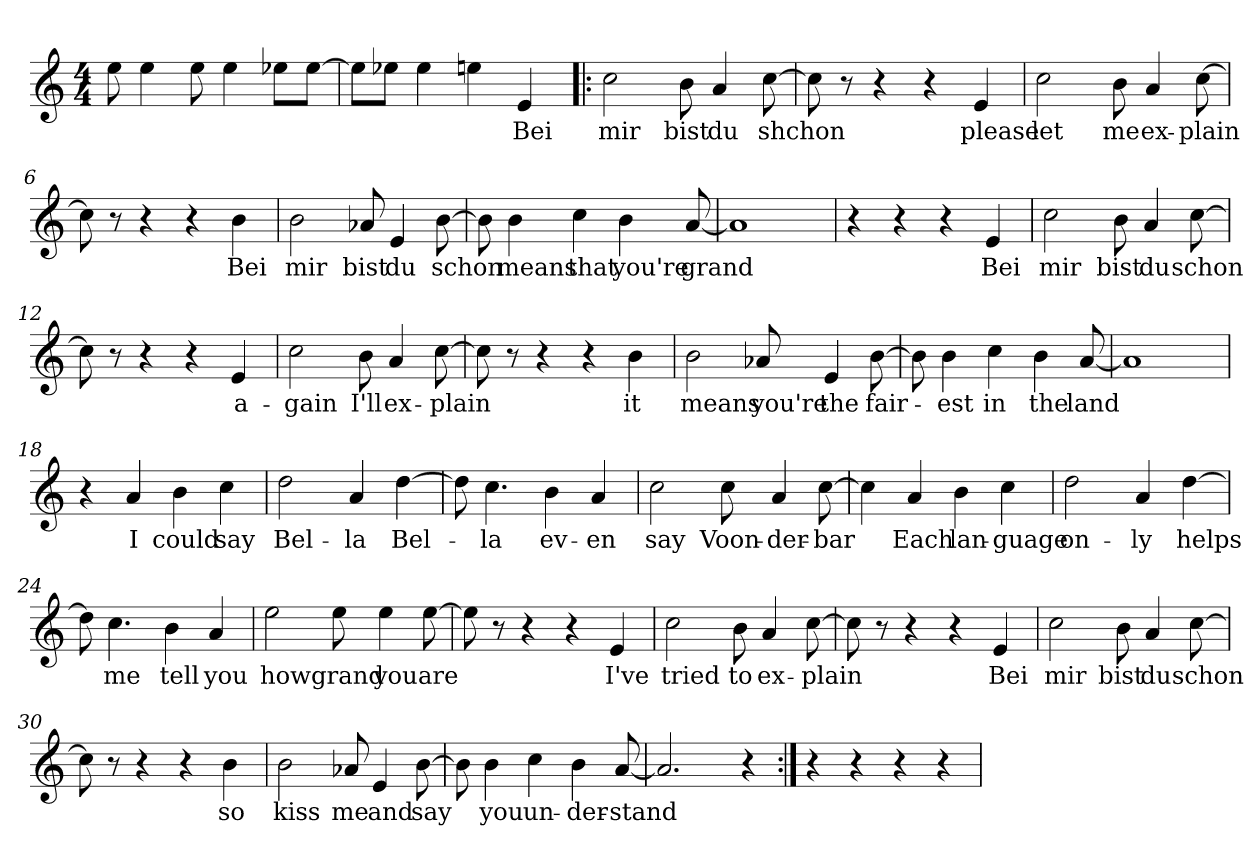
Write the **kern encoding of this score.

**kern	**text
*part1	*part1
*staff1	*staff1
*clefG2	*
*k[]	*
*C:	*
*M4/4	*
=1	=1
8ee\	.
4ee\	.
8ee\	.
4ee\	.
8ee-X\L	.
[8ee-\J	.
=2	=2
8ee-\L]	.
8ee-\J	.
4ee-\	.
4een\	.
4e/	Bei
!!LO:LB:g=z
=3!|:	=3!|:
2cc\	mir
8b\	bist
4a/	du
[8cc\	shchon
=4	=4
8cc\]	.
8r	.
4r	.
4r	.
4e/	please
=5	=5
2cc\	let
8b\	me
4a/	ex-
[8cc\	-plain
=6	=6
8cc\]	.
8r	.
4r	.
4r	.
4b\	Bei
!!LO:LB:g=z
=7	=7
2b\	mir
8a-X/	bist
4e/	du
[8b\	schon
=8	=8
8b\]	.
4b\	means
4cc\	that
4b\	you're
[8a/	grand
=9	=9
1a]	.
=10	=10
4r	.
4r	.
4r	.
4e/	Bei
!!LO:LB:g=z
=11	=11
2cc\	mir
8b\	bist
4a/	du
[8cc\	schon
=12	=12
8cc\]	.
8r	.
4r	.
4r	.
4e/	a-
=13	=13
2cc\	-gain
8b\	I'll
4a/	ex-
[8cc\	-plain
=14	=14
8cc\]	.
8r	.
4r	.
4r	.
4b\	it
!!LO:LB:g=z
=15	=15
2b\	means
8a-X/	you're
4e/	the
[8b\	fair-
=16	=16
8b\]	.
4b\	-est
4cc\	in
4b\	the
[8a/	land
=17	=17
1a]	.
=18	=18
4r	.
4a/	I
4b\	could
4cc\	say
!!LO:LB:g=z
=19	=19
2dd\	Bel-
4a/	-la
[4dd\	Bel-
=20	=20
8dd\]	.
4.cc\	-la
4b\	ev-
4a/	-en
=21	=21
2cc\	say
8cc\	Voon-
4a/	der-
[8cc\	-bar
=22	=22
4cc\]	.
4a/	Each
4b\	lan-
4cc\	-guage
!!LO:LB:g=z
=23	=23
2dd\	on-
4a/	-ly
[4dd\	helps
=24	=24
8dd\]	.
4.cc\	me
4b\	tell
4a/	you
=25	=25
2ee\	how
8ee\	grand
4ee\	you
[8ee\	are
=26	=26
8ee\]	.
8r	.
4r	.
4r	.
4e/	I've
!!LO:LB:g=z
=27	=27
2cc\	tried
8b\	to
4a/	ex-
[8cc\	-plain
=28	=28
8cc\]	.
8r	.
4r	.
4r	.
4e/	Bei
=29	=29
2cc\	mir
8b\	bist
4a/	du
[8cc\	schon
=30	=30
8cc\]	.
8r	.
4r	.
4r	.
4b\	so
!!LO:LB:g=z
=31	=31
2b\	kiss
8a-X/	me
4e/	and
[8b\	say
=32	=32
8b\]	.
4b\	you
4cc\	un-
4b\	-der-
[8a/	-stand
=33	=33
2.a/]	.
4r	.
=34:|!	=34:|!
4r	.
4r	.
4r	.
4r	.
=	=
*-	*-
